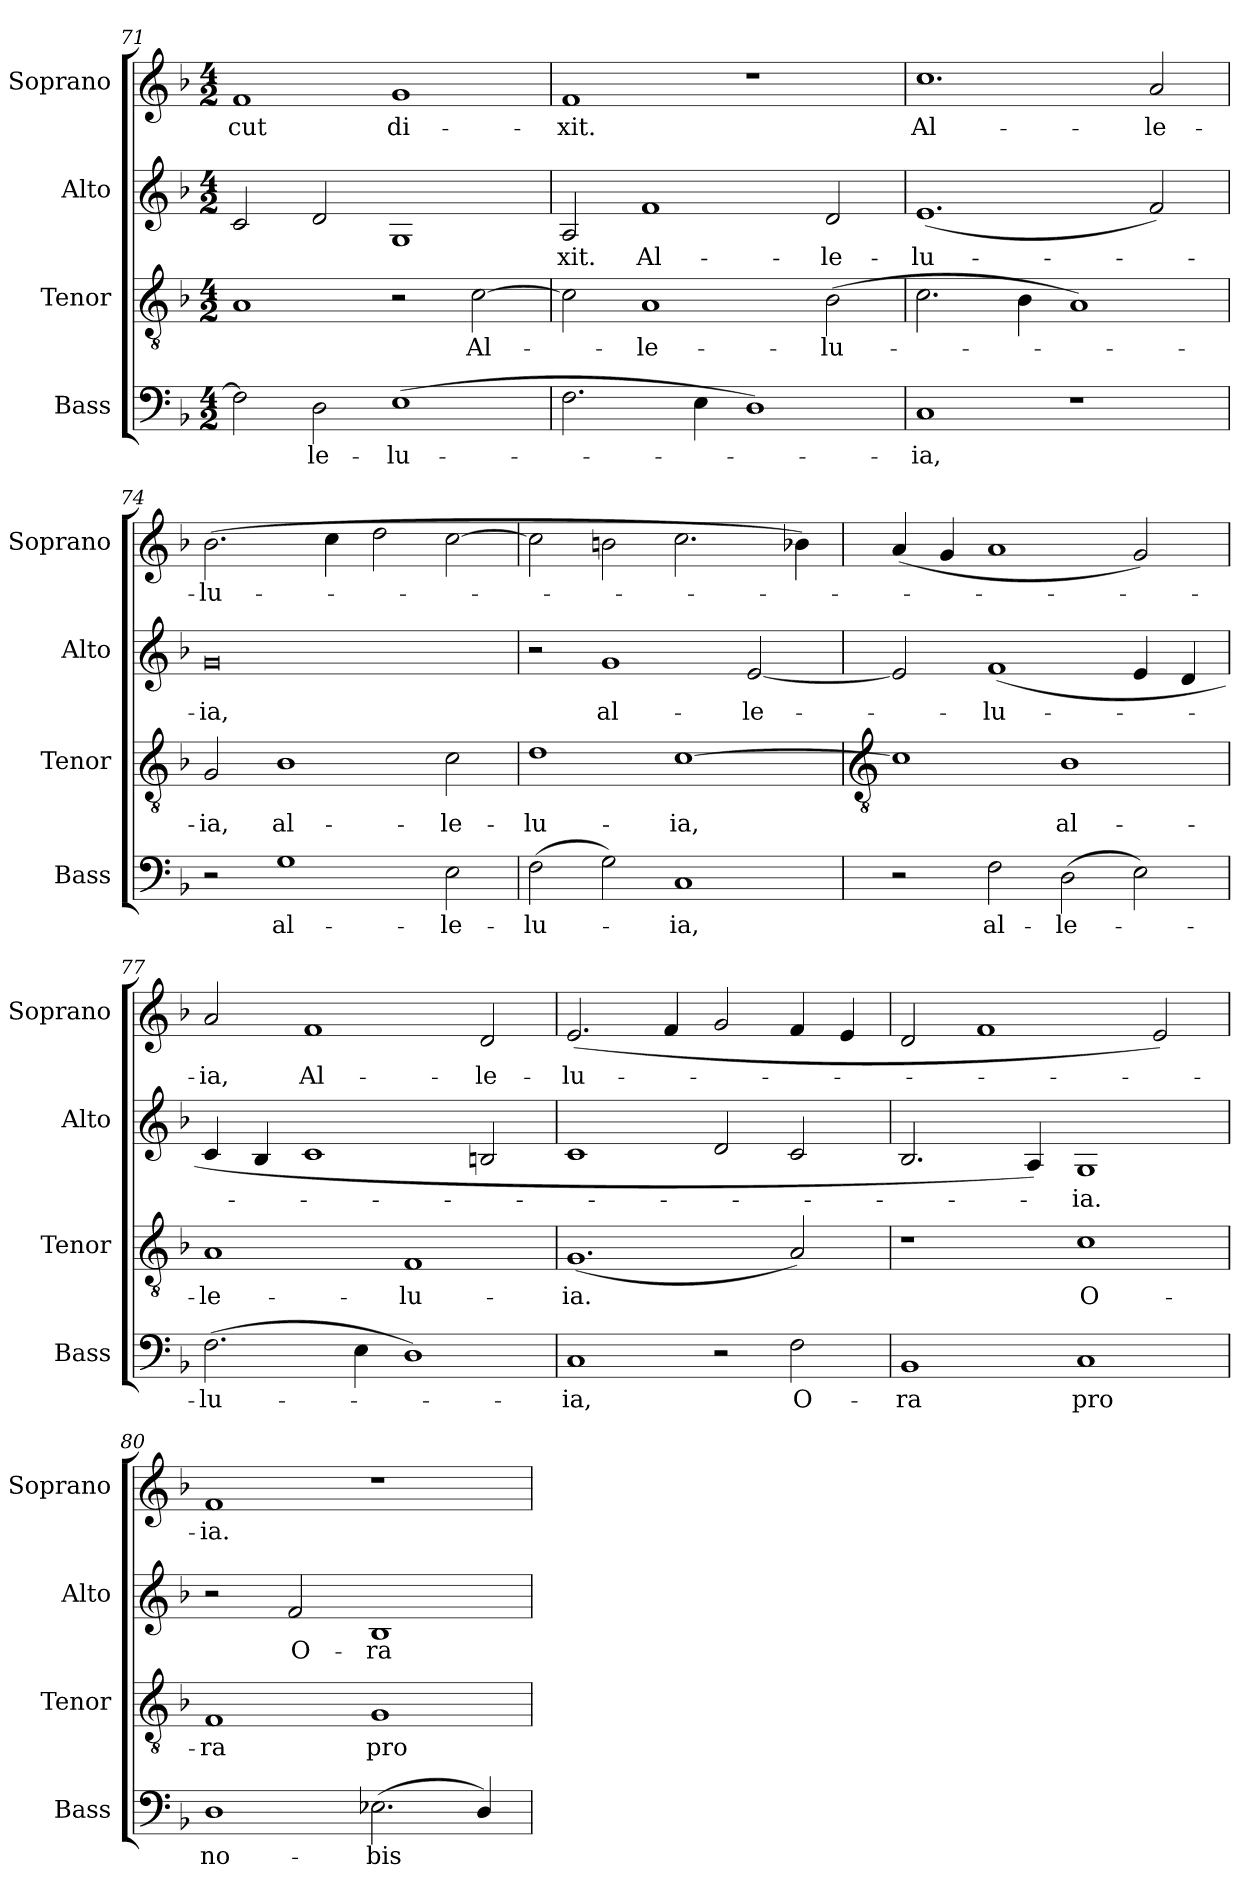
**kern	**text	**kern	**text	**kern	**text	**kern	**text
*part4	*part4	*part3	*part3	*part2	*part2	*part1	*part1
*staff4	*staff4	*staff3	*staff3	*staff2	*staff2	*staff1	*staff1
*I"Bass	*	*I"Tenor	*	*I"Alto	*	*I"Soprano	*
*I'Bass	*	*I'Tenor	*	*I'Alto	*	*I'Soprano	*
*clefF4	*	*clefGv2	*	*clefG2	*	*clefG2	*
*k[b-]	*	*k[b-]	*	*k[b-]	*	*k[b-]	*
*F:	*	*F:	*	*F:	*	*F:	*
*M4/2	*	*M4/2	*	*M4/2	*	*M4/2	*
=71	=71	=71	=71	=71	=71	=71	=71
!	!	!	!	!	!	!	!LO:LY:b
2F]	.	1A	.	2c	.	1f	-cut
!	!LO:LY:b	!	!	!	!	!	!
2D	le-	.	.	2d	.	.	.
!	!LO:LY:b	!	!	!	!	!	!LO:LY:b
(>1E	-lu-	2r	.	1G	.	1g	di-
!	!	!	!LO:LY:b	!	!	!	!
.	.	[2c	Al-	.	.	.	.
=72	=72	=72	=72	=72	=72	=72	=72
!	!	!	!	!	!LO:LY:b	!	!LO:LY:b
2.F	.	2c]	.	2A	xit.	1f	-xit.
!	!	!	!LO:LY:b	!	!LO:LY:b	!	!
.	.	1A	le-	1f	Al-	.	.
4E	.	.	.	.	.	.	.
1D)	.	.	.	.	.	1r	.
!	!	!	!LO:LY:b	!	!LO:LY:b	!	!
.	.	(>2B-	-lu-	2d	-le-	.	.
=73	=73	=73	=73	=73	=73	=73	=73
!	!LO:LY:b	!	!	!	!LO:LY:b	!	!LO:LY:b
1C	ia,	2.c	.	(<1.e	-lu-	1.cc	Al-
.	.	4B-	.	.	.	.	.
1r	.	1A)	.	.	.	.	.
!	!	!	!	!	!	!	!LO:LY:b
.	.	.	.	2f)	.	2a	-le-
=74	=74	=74	=74	=74	=74	=74	=74
!	!	!	!LO:LY:b	!	!LO:LY:b	!	!LO:LY:b
2r	.	2G	ia,	0g	ia,	(>2.b-	-lu-
!	!LO:LY:b	!	!LO:LY:b	!	!	!	!
1G	al-	1B-	al-	.	.	.	.
.	.	.	.	.	.	4cc	.
.	.	.	.	.	.	2dd	.
!	!LO:LY:b	!	!LO:LY:b	!	!	!	!
2E	-le-	2c	-le-	.	.	[2cc	.
=75	=75	=75	=75	=75	=75	=75	=75
!	!LO:LY:b	!	!LO:LY:b	!	!	!	!
(>2F	-lu-	1d	-lu-	2r	.	2cc]	.
!	!	!	!	!	!LO:LY:b	!	!
2G)	.	.	.	1g	al-	2b	.
!	!LO:LY:b	!	!LO:LY:b	!	!	!	!
1C	ia,	[1c	-ia,	.	.	2.cc	.
!	!	!	!	!	!LO:LY:b	!	!
.	.	.	.	[2e	-le-	.	.
.	.	.	.	.	.	4b-)	.
!!LO:LB:g=z
=76	=76	=76	=76	=76	=76	=76	=76
*	*	*clefGv2	*	*	*	*	*
2r	.	1c]	.	2e]	.	(<4a	.
.	.	.	.	.	.	4g	.
!	!LO:LY:b	!	!	!	!LO:LY:b	!	!
2F	al-	.	.	(<1f	lu-	1a	.
!	!LO:LY:b	!	!LO:LY:b	!	!	!	!
(>2D	-le-	1B-	al-	.	.	.	.
2E)	.	.	.	4e	.	2g)	.
.	.	.	.	4d	.	.	.
=77	=77	=77	=77	=77	=77	=77	=77
!	!LO:LY:b	!	!LO:LY:b	!	!	!	!LO:LY:b
(>2.F	lu-	1A	-le-	4c	.	2a	ia,
.	.	.	.	4B-	.	.	.
!	!	!	!	!	!	!	!LO:LY:b
.	.	.	.	1c	.	1f	Al-
4E	.	.	.	.	.	.	.
!	!	!	!LO:LY:b	!	!	!	!
1D)	.	1F	-lu-	.	.	.	.
!	!	!	!	!	!	!	!LO:LY:b
.	.	.	.	2B	.	2d	-le-
=78	=78	=78	=78	=78	=78	=78	=78
!	!LO:LY:b	!	!LO:LY:b	!	!	!	!LO:LY:b
1C	ia,	(<1.G	-ia.	1c	.	(<2.e	-lu-
.	.	.	.	.	.	4f	.
2r	.	.	.	2d	.	2g	.
!	!LO:LY:b	!	!	!	!	!	!
2F	O-	2A)	.	2c	.	4f	.
.	.	.	.	.	.	4e	.
=79	=79	=79	=79	=79	=79	=79	=79
!	!LO:LY:b	!	!	!	!	!	!
1BB-	-ra	1r	.	2.B-	.	2d	.
.	.	.	.	.	.	1f	.
.	.	.	.	4A)	.	.	.
!	!LO:LY:b	!	!LO:LY:b	!	!LO:LY:b	!	!
1C	pro	1c	O-	1G	ia.	.	.
.	.	.	.	.	.	2e)	.
=80	=80	=80	=80	=80	=80	=80	=80
!	!LO:LY:b	!	!LO:LY:b	!	!	!	!LO:LY:b
1D	no-	1F	-ra	2r	.	1f	ia.
!	!	!	!	!	!LO:LY:b	!	!
.	.	.	.	2f	O-	.	.
!	!LO:LY:b	!	!LO:LY:b	!	!LO:LY:b	!	!
(<2.E-	-bis	1G	pro	1B-	-ra	1r	.
4D/)	.	.	.	.	.	.	.
=	=	=	=	=	=	=	=
*-	*-	*-	*-	*-	*-	*-	*-
